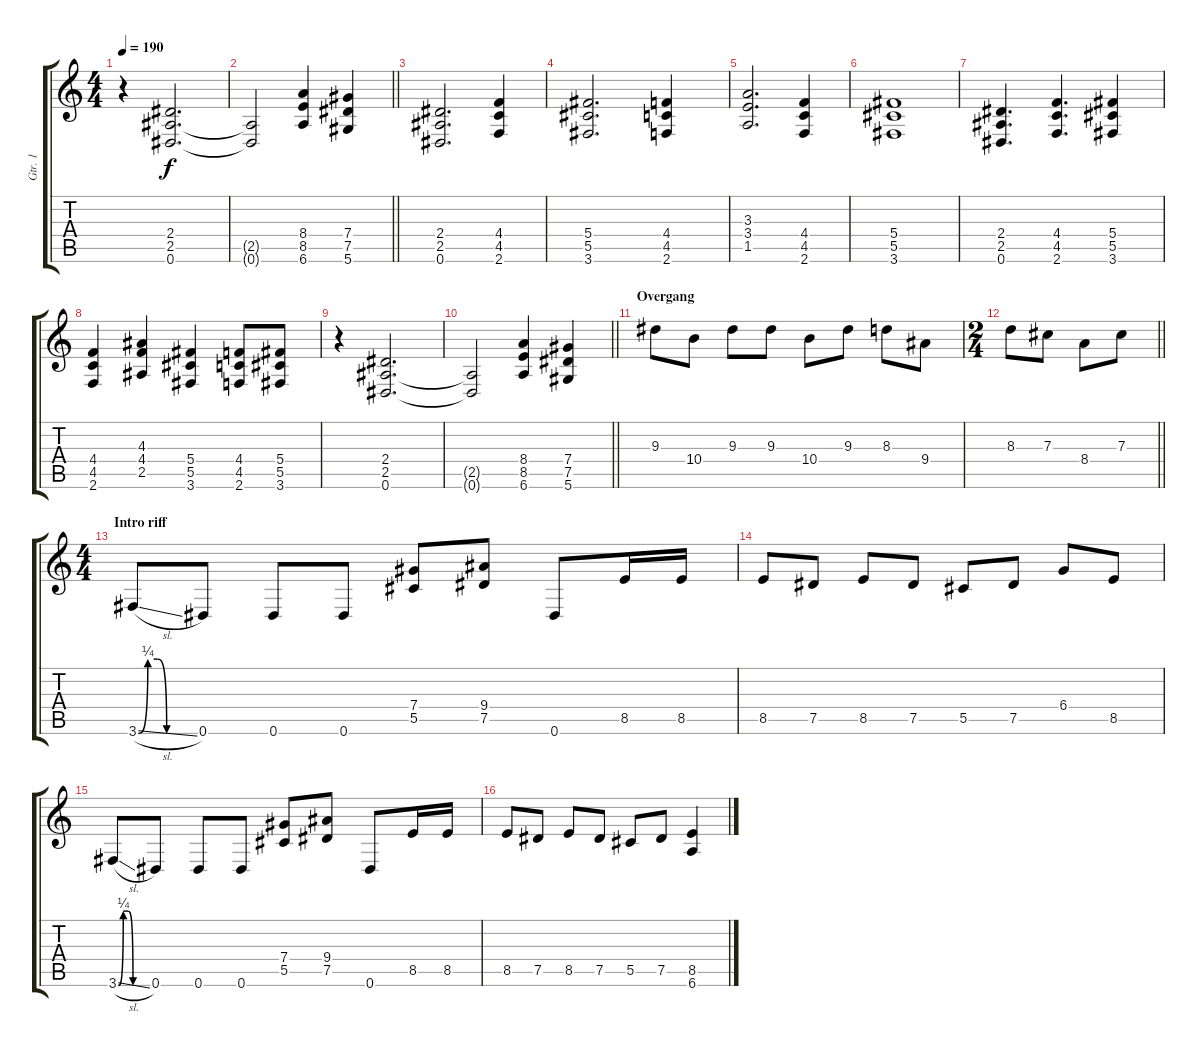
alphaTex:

\track ("Gtr. 1" "Gtr. 1") {instrument distortionguitar}
\staff {score tabs}
\tuning (Eb4 Bb3 Gb3 Db3 Ab2 Eb2) {hide}
\ts (4 4)
\tempo 190
\clef g2
\ks c
r.4{dy f} (2.4 2.5 0.6).2{d} |
\barLineRight lightlight
(2.5{t} 0.6{t}).2 (8.4 8.5 6.6).4 (7.4 7.5 5.6).4 |
(2.4 2.5 0.6).2{d} (4.4 4.5 2.6).4 |
(5.4 5.5 3.6).2{d} (4.4 4.5 2.6).4 |
(3.3 3.4 1.5).2{d} (4.4 4.5 2.6).4 |
(5.4 5.5 3.6).1 |
(2.4 2.5 0.6).4{d} (4.4 4.5 2.6).4{d} (5.4 5.5 3.6).4 |
(4.4 4.5 2.6).4 (4.3 4.4 2.5).4 (5.4 5.5 3.6).4 (4.4 4.5 2.6).8 (5.4 5.5 3.6).8 |
r.4 (2.4 2.5 0.6).2{d} |
\barLineRight lightlight
(2.5{t} 0.6{t}).2 (8.4 8.5 6.6).4 (7.4 7.5 5.6).4 |
\section ("" "Overgang")
9.3.8 10.4.8 9.3.8 9.3.8 10.4.8 9.3.8 8.3.8 9.4.8 |
\ts (2 4)
\barLineRight lightlight
8.3.8 7.3.8 8.4.8 7.3.8 |
\ts (4 4)
\section ("" "Intro riff")
3.6{be (custom 0 0 10 1 20 1 30 0 60 0) sl}.8 0.6.8 0.6.8 0.6.8 (7.4 5.5).8 (9.4 7.5).8 0.6.8 8.5.16 8.5.16 |
8.5.8 7.5.8 8.5.8 7.5.8 5.5.8 7.5.8 6.4.8 8.5.8 |
3.6{be (custom 0 0 10 1 20 1 30 0 60 0) sl}.8 0.6.8 0.6.8 0.6.8 (7.4 5.5).8 (9.4 7.5).8 0.6.8 8.5.16 8.5.16 |
8.5.8 7.5.8 8.5.8 7.5.8 5.5.8 7.5.8 (8.5 6.6).4
